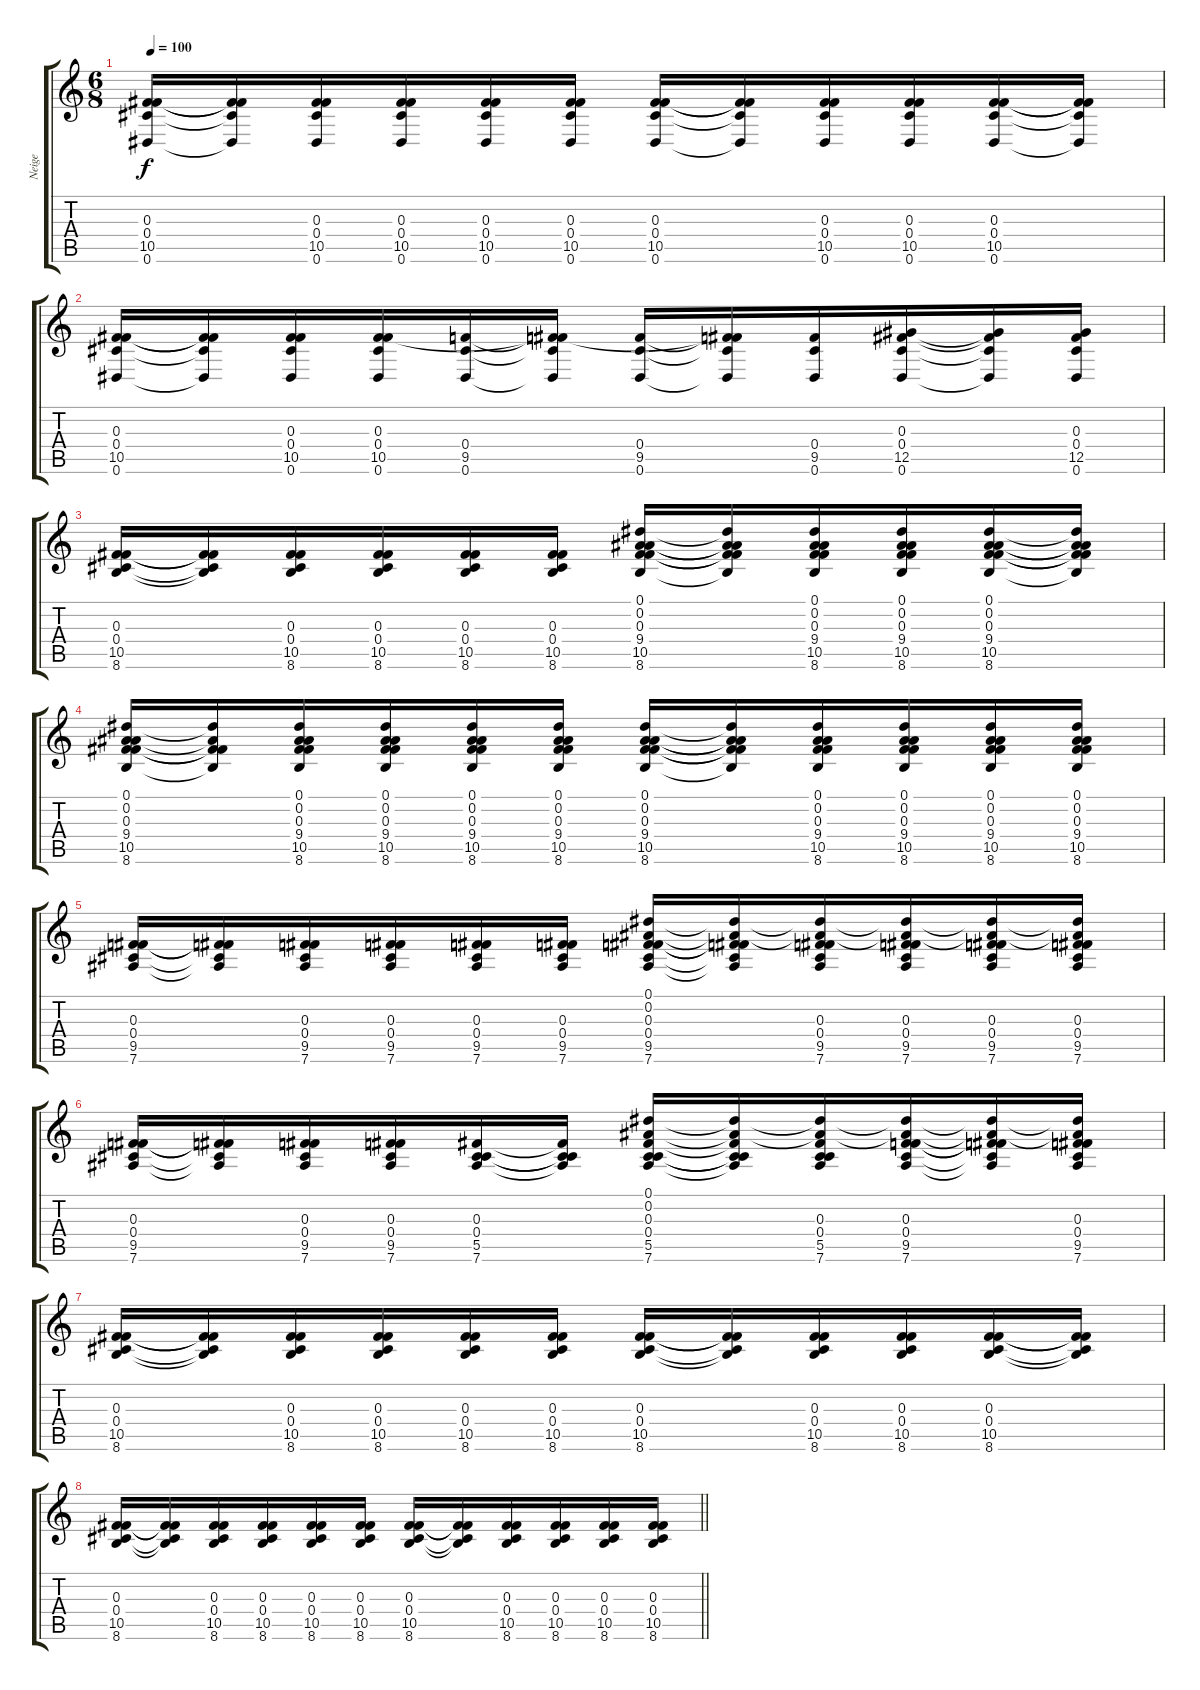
\track ("Neige" "Neige") {instrument electricguitarjazz}
\staff {score tabs}
\tuning (Eb4 Bb3 Gb3 Db3 Ab2 Eb2) {hide}
\ts (6 8)
\tempo 100
\clef g2
\ks c
(0.3 0.4 10.5 0.6).16{dy f} (0.3{t} 0.4{t} 10.5{t} 0.6{t}).16 (0.3 0.4 10.5 0.6).16 (0.3 0.4 10.5 0.6).16 (0.3 0.4 10.5 0.6).16 (0.3 0.4 10.5 0.6).16 (0.3 0.4 10.5 0.6).16 (0.3{t} 0.4{t} 10.5{t} 0.6{t}).16 (0.3 0.4 10.5 0.6).16 (0.3 0.4 10.5 0.6).16 (0.3 0.4 10.5 0.6).16 (0.3{t} 0.4{t} 10.5{t} 0.6{t}).16 |
(0.3 0.4 10.5 0.6).16 (0.3{t} 0.4{t} 10.5{t} 0.6{t}).16 (0.3 0.4 10.5 0.6).16 (0.3 0.4 10.5 0.6).16 (0.4 9.5 0.6).16 (0.3{t} 0.4{t} 9.5{t} 0.6{t}).16 (0.4 9.5 0.6).16 (0.3{t} 0.4{t} 9.5{t} 0.6{t}).16 (0.4 9.5 0.6).16 (0.3 0.4 12.5 0.6).16 (0.3{t} 0.4{t} 12.5{t} 0.6{t}).16 (0.3 0.4 12.5 0.6).16 |
(0.3 0.4 10.5 8.6).16 (0.3{t} 0.4{t} 10.5{t} 8.6{t}).16 (0.3 0.4 10.5 8.6).16 (0.3 0.4 10.5 8.6).16 (0.3 0.4 10.5 8.6).16 (0.3 0.4 10.5 8.6).16 (0.1 0.2 0.3 9.4 10.5 8.6).16 (0.1{t} 0.2{t} 0.3{t} 9.4{t} 10.5{t} 8.6{t}).16 (0.1 0.2 0.3 9.4 10.5 8.6).16 (0.1 0.2 0.3 9.4 10.5 8.6).16 (0.1 0.2 0.3 9.4 10.5 8.6).16 (0.1{t} 0.2{t} 0.3{t} 9.4{t} 10.5{t} 8.6{t}).16 |
(0.1 0.2 0.3 9.4 10.5 8.6).16 (0.1{t} 0.2{t} 0.3{t} 10.5{t} 8.6{t}).16 (0.1 0.2 0.3 9.4 10.5 8.6).16 (0.1 0.2 0.3 9.4 10.5 8.6).16 (0.1 0.2 0.3 9.4 10.5 8.6).16 (0.1 0.2 0.3 9.4 10.5 8.6).16 (0.1 0.2 0.3 9.4 10.5 8.6).16 (0.1{t} 0.2{t} 0.3{t} 9.4{t} 10.5{t} 8.6{t}).16 (0.1 0.2 0.3 9.4 10.5 8.6).16 (0.1 0.2 0.3 9.4 10.5 8.6).16 (0.1 0.2 0.3 9.4 10.5 8.6).16 (0.1 0.2 0.3 9.4 10.5 8.6).16 |
(0.3 0.4 9.5 7.6).16 (0.3{t} 0.4{t} 9.5{t} 7.6{t}).16 (0.3 0.4 9.5 7.6).16 (0.3 0.4 9.5 7.6).16 (0.3 0.4 9.5 7.6).16 (0.3 0.4 9.5 7.6).16 (0.1 0.2 0.3 0.4 9.5 7.6).16 (0.1{t} 0.2{t} 0.3{t} 0.4{t} 9.5{t} 7.6{t}).16 (0.1{t} 0.2{t} 0.3 0.4 9.5 7.6).16 (0.1{t} 0.2{t} 0.3 0.4 9.5 7.6).16 (0.1{t} 0.2{t} 0.3 0.4 9.5 7.6).16 (0.1{t} 0.2{t} 0.3 0.4 9.5 7.6).16 |
(0.3 0.4 9.5 7.6).16 (0.3{t} 0.4{t} 9.5{t} 7.6{t}).16 (0.3 0.4 9.5 7.6).16 (0.3 0.4 9.5 7.6).16 (0.3 0.4 5.5 7.6).16 (0.3{t} 0.4{t} 5.5{t} 7.6{t}).16 (0.1 0.2 0.3 0.4 5.5 7.6).16 (0.1{t} 0.2{t} 0.3{t} 0.4{t} 5.5{t} 7.6{t}).16 (0.1{t} 0.2{t} 0.3 0.4 5.5 7.6).16 (0.1{t} 0.2{t} 0.3 0.4 9.5 7.6).16 (0.1{t} 0.2{t} 0.3{t} 0.4{t} 9.5{t} 7.6{t}).16 (0.1{t} 0.2{t} 0.3 0.4 9.5 7.6).16 |
(0.3 0.4 10.5 8.6).16 (0.3{t} 0.4{t} 10.5{t} 8.6{t}).16 (0.3 0.4 10.5 8.6).16 (0.3 0.4 10.5 8.6).16 (0.3 0.4 10.5 8.6).16 (0.3 0.4 10.5 8.6).16 (0.3 0.4 10.5 8.6).16 (0.3{t} 0.4{t} 10.5{t} 8.6{t}).16 (0.3 0.4 10.5 8.6).16 (0.3 0.4 10.5 8.6).16 (0.3 0.4 10.5 8.6).16 (0.3{t} 0.4{t} 10.5{t} 8.6{t}).16 |
\barLineRight lightlight
(0.3 0.4 10.5 8.6).16 (0.3{t} 0.4{t} 10.5{t} 8.6{t}).16 (0.3 0.4 10.5 8.6).16 (0.3 0.4 10.5 8.6).16 (0.3 0.4 10.5 8.6).16 (0.3 0.4 10.5 8.6).16 (0.3 0.4 10.5 8.6).16 (0.3{t} 0.4{t} 10.5{t} 8.6{t}).16 (0.3 0.4 10.5 8.6).16 (0.3 0.4 10.5 8.6).16 (0.3 0.4 10.5 8.6).16 (0.3 0.4 10.5 8.6).16
